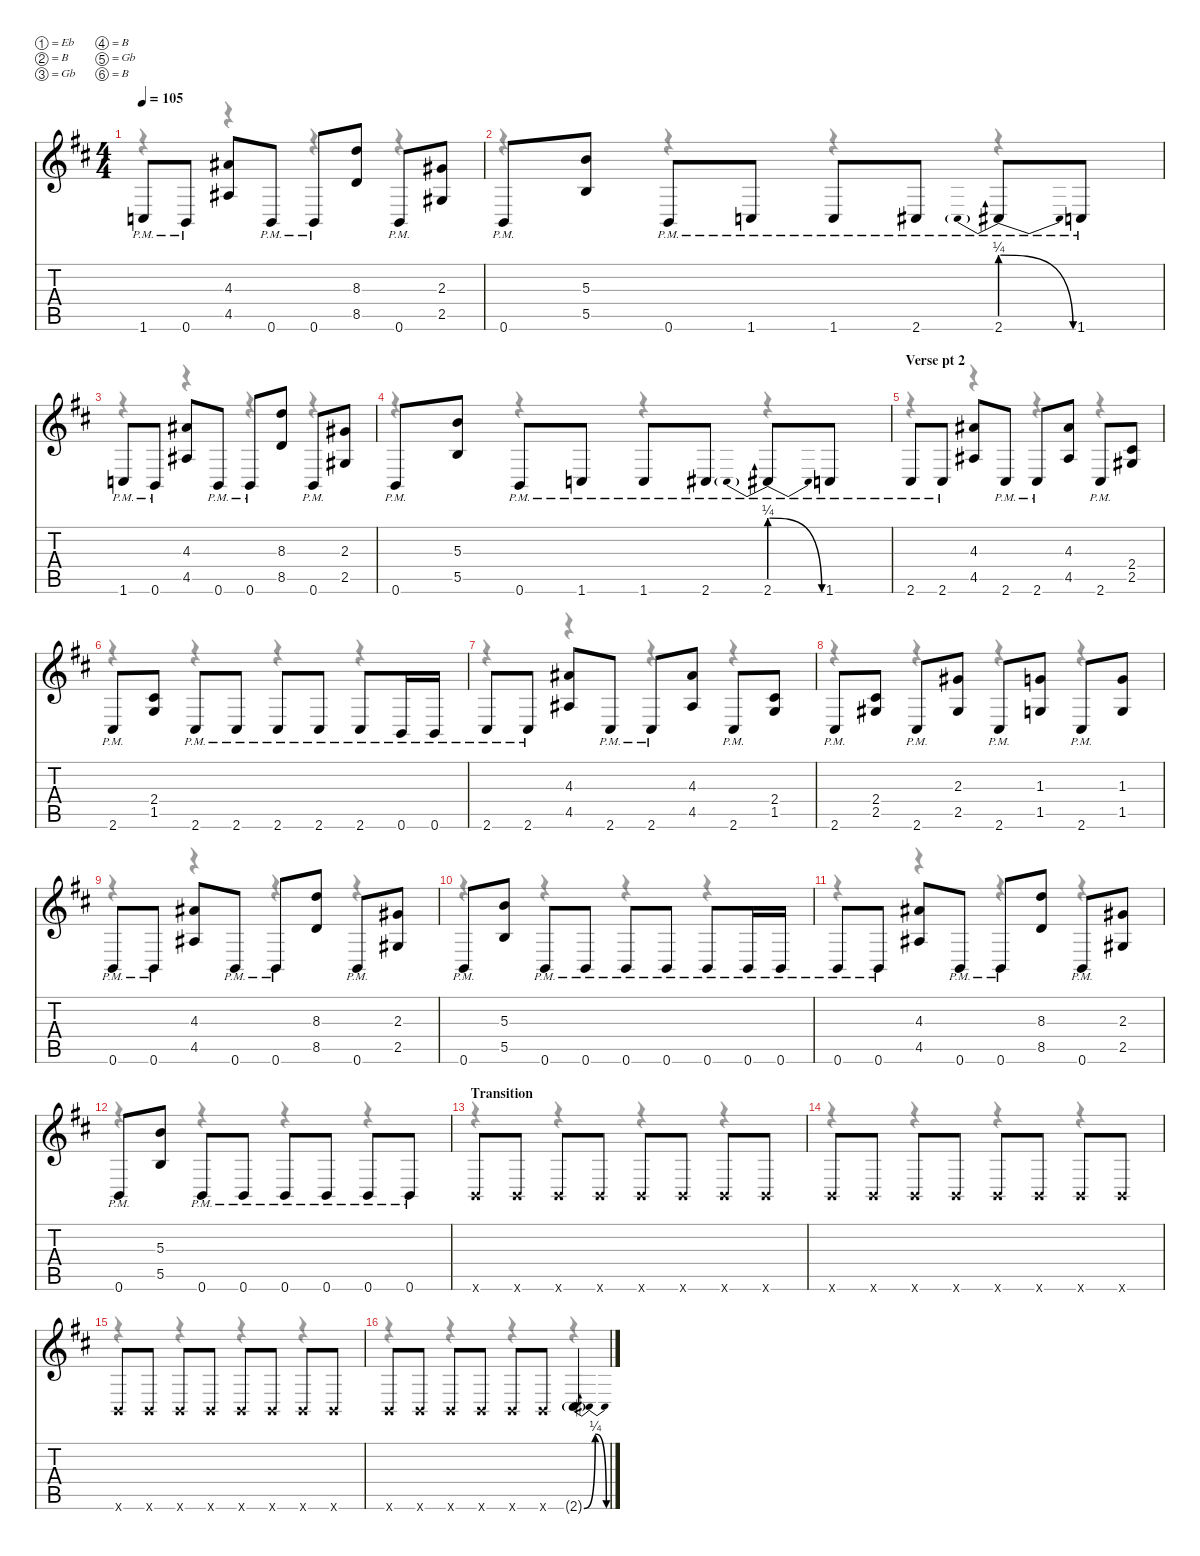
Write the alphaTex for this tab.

\defaultSystemsLayout 4
\hideDynamics
\bracketExtendMode nobrackets
\singleTrackTrackNamePolicy hidden
\multiTrackTrackNamePolicy hidden
\firstSystemTrackNameMode fullname
\firstSystemTrackNameOrientation horizontal
\otherSystemsTrackNameOrientation horizontal
\track ("Rhythm Guitar 1" "dist.guit.") {instrument distortionguitar}
\staff {score tabs}
\tuning (Eb4 B3 Gb3 B2 Gb2 B1)
\voice
\ts (4 4)
\tempo 105
\clef g2
\ks bminor
1.6{pm acc forcenatural}.8{dy ppp beam Up} 0.6{pm acc forcenatural}.8{beam Up} (4.3{acc #} 4.5{acc #}).8{beam Up} 0.6{pm acc forcenatural}.8{beam Up} 0.6{pm acc forcenatural}.8{beam Up} (8.3{acc forcenatural} 8.5{acc forcenatural}).8{beam Up} 0.6{pm acc forcenatural}.8{beam Up} (2.3{acc #} 2.5{acc #}).8{beam Up} |
0.6{pm acc forcenatural}.8{beam Up} (5.3{acc forcenatural} 5.5{acc forcenatural}).8{beam Up} 0.6{pm acc forcenatural}.8{beam Up} 1.6{pm acc forcenatural}.8{beam Up} 1.6{pm acc forcenatural}.8{beam Up} 2.6{pm acc #}.8{beam Up} 2.6{be (prebendrelease 0 1 60 0) pm acc #}.8{beam Up} 1.6{pm acc forcenatural}.8{beam Up} |
1.6{pm acc forcenatural}.8{beam Up} 0.6{pm acc forcenatural}.8{beam Up} (4.3{acc #} 4.5{acc #}).8{beam Up} 0.6{pm acc forcenatural}.8{beam Up} 0.6{pm acc forcenatural}.8{beam Up} (8.3{acc forcenatural} 8.5{acc forcenatural}).8{beam Up} 0.6{pm acc forcenatural}.8{beam Up} (2.3{acc #} 2.5{acc #}).8{beam Up} |
0.6{pm acc forcenatural}.8{beam Up} (5.3{acc forcenatural} 5.5{acc forcenatural}).8{beam Up} 0.6{pm acc forcenatural}.8{beam Up} 1.6{pm acc forcenatural}.8{beam Up} 1.6{pm acc forcenatural}.8{beam Up} 2.6{pm acc #}.8{beam Up} 2.6{be (prebendrelease 0 1 60 0) pm acc #}.8{beam Up} 1.6{pm acc forcenatural}.8{beam Up} |
\section ("" "Verse pt 2")
2.6{pm acc #}.8{beam Up} 2.6{pm acc #}.8{beam Up} (4.3{acc #} 4.5{acc #}).8{beam Up} 2.6{pm acc #}.8{beam Up} 2.6{pm acc #}.8{beam Up} (4.3{acc #} 4.5{acc #}).8{beam Up} 2.6{pm acc #}.8{beam Up} (2.4{acc #} 2.5{acc #}).8{beam Up} |
2.6{pm acc #}.8{beam Up} (2.4{acc #} 1.5{acc forcenatural}).8{beam Up} 2.6{pm acc #}.8{beam Up} 2.6{pm acc #}.8{beam Up} 2.6{pm acc #}.8{beam Up} 2.6{pm acc #}.8{beam Up} 2.6{pm acc #}.8{beam Up} 0.6{pm acc forcenatural}.16{beam Up} 0.6{pm acc forcenatural}.16{beam Up} |
2.6{pm acc #}.8{beam Up} 2.6{pm acc #}.8{beam Up} (4.3{acc #} 4.5{acc #}).8{beam Up} 2.6{pm acc #}.8{beam Up} 2.6{pm acc #}.8{beam Up} (4.3{acc #} 4.5{acc #}).8{beam Up} 2.6{pm acc #}.8{beam Up} (2.4{acc #} 1.5{acc forcenatural}).8{beam Up} |
2.6{pm acc #}.8{beam Up} (2.4{acc #} 2.5{acc #}).8{beam Up} 2.6{pm acc #}.8{beam Up} (2.3{acc #} 2.5{acc #}).8{beam Up} 2.6{pm acc #}.8{beam Up} (1.3{acc forcenatural} 1.5{acc forcenatural}).8{beam Up} 2.6{pm acc #}.8{beam Up} (1.3{acc forcenatural} 1.5{acc forcenatural}).8{beam Up} |
0.6{pm acc forcenatural}.8{beam Up} 0.6{pm acc forcenatural}.8{beam Up} (4.3{acc #} 4.5{acc #}).8{beam Up} 0.6{pm acc forcenatural}.8{beam Up} 0.6{pm acc forcenatural}.8{beam Up} (8.3{acc forcenatural} 8.5{acc forcenatural}).8{beam Up} 0.6{pm acc forcenatural}.8{beam Up} (2.3{acc #} 2.5{acc #}).8{beam Up} |
0.6{pm acc forcenatural}.8{beam Up} (5.3{acc forcenatural} 5.5{acc forcenatural}).8{beam Up} 0.6{pm acc forcenatural}.8{beam Up} 0.6{pm acc forcenatural}.8{beam Up} 0.6{pm acc forcenatural}.8{beam Up} 0.6{pm acc forcenatural}.8{beam Up} 0.6{pm acc forcenatural}.8{beam Up} 0.6{pm acc forcenatural}.16{beam Up} 0.6{pm acc forcenatural}.16{beam Up} |
0.6{pm acc forcenatural}.8{beam Up} 0.6{pm acc forcenatural}.8{beam Up} (4.3{acc #} 4.5{acc #}).8{beam Up} 0.6{pm acc forcenatural}.8{beam Up} 0.6{pm acc forcenatural}.8{beam Up} (8.3{acc forcenatural} 8.5{acc forcenatural}).8{beam Up} 0.6{pm acc forcenatural}.8{beam Up} (2.3{acc #} 2.5{acc #}).8{beam Up} |
0.6{pm acc forcenatural}.8{beam Up} (5.3{acc forcenatural} 5.5{acc forcenatural}).8{beam Up} 0.6{pm acc forcenatural}.8{beam Up} 0.6{pm acc forcenatural}.8{beam Up} 0.6{pm acc forcenatural}.8{beam Up} 0.6{pm acc forcenatural}.8{beam Up} 0.6{pm acc forcenatural}.8{beam Up} 0.6{pm acc forcenatural}.8{beam Up} |
\section ("" "Transition")
0.6{x acc forcenatural}.8{beam Up} 0.6{x acc forcenatural}.8{beam Up} 0.6{x acc forcenatural}.8{beam Up} 0.6{x acc forcenatural}.8{beam Up} 0.6{x acc forcenatural}.8{beam Up} 0.6{x acc forcenatural}.8{beam Up} 0.6{x acc forcenatural}.8{beam Up} 0.6{x acc forcenatural}.8{beam Up} |
0.6{x acc forcenatural}.8{beam Up} 0.6{x acc forcenatural}.8{beam Up} 0.6{x acc forcenatural}.8{beam Up} 0.6{x acc forcenatural}.8{beam Up} 0.6{x acc forcenatural}.8{beam Up} 0.6{x acc forcenatural}.8{beam Up} 0.6{x acc forcenatural}.8{beam Up} 0.6{x acc forcenatural}.8{beam Up} |
0.6{x acc forcenatural}.8{beam Up} 0.6{x acc forcenatural}.8{beam Up} 0.6{x acc forcenatural}.8{beam Up} 0.6{x acc forcenatural}.8{beam Up} 0.6{x acc forcenatural}.8{beam Up} 0.6{x acc forcenatural}.8{beam Up} 0.6{x acc forcenatural}.8{beam Up} 0.6{x acc forcenatural}.8{beam Up} |
0.6{x acc forcenatural}.8{beam Up} 0.6{x acc forcenatural}.8{beam Up} 0.6{x acc forcenatural}.8{dy pp beam Up} 0.6{x acc forcenatural}.8{beam Up} 0.6{x acc forcenatural}.8{dy p beam Up} 0.6{x acc forcenatural}.8{beam Up} 2.6{be (bendrelease 0 0 15 1 15 1 60 0) g acc #}.4{dy pp beam Up}
\voice
\clef g2
\ottava regular
\simile none
\ks bminor
r.4{dy mf beam Down} r.4{beam Down} r.4{beam Down} r.4{beam Down} |
r.4{beam Down} r.4{beam Down} r.4{beam Down} r.4{beam Down} |
r.4{beam Down} r.4{beam Down} r.4{beam Down} r.4{beam Down} |
r.4{beam Down} r.4{beam Down} r.4{beam Down} r.4{beam Down} |
r.4{beam Down} r.4{beam Down} r.4{beam Down} r.4{beam Down} |
r.4{beam Down} r.4{beam Down} r.4{beam Down} r.4{beam Down} |
r.4{beam Down} r.4{beam Down} r.4{beam Down} r.4{beam Down} |
r.4{beam Down} r.4{beam Down} r.4{beam Down} r.4{beam Down} |
r.4{beam Down} r.4{beam Down} r.4{beam Down} r.4{beam Down} |
r.4{beam Down} r.4{beam Down} r.4{beam Down} r.4{beam Down} |
r.4{beam Down} r.4{beam Down} r.4{beam Down} r.4{beam Down} |
r.4{beam Down} r.4{beam Down} r.4{beam Down} r.4{beam Down} |
r.4{beam Down} r.4{beam Down} r.4{beam Down} r.4{beam Down} |
r.4{beam Down} r.4{beam Down} r.4{beam Down} r.4{beam Down} |
r.4{beam Down} r.4{beam Down} r.4{beam Down} r.4{beam Down} |
r.4{beam Down} r.4{beam Down} r.4{beam Down} r.4{beam Down}
